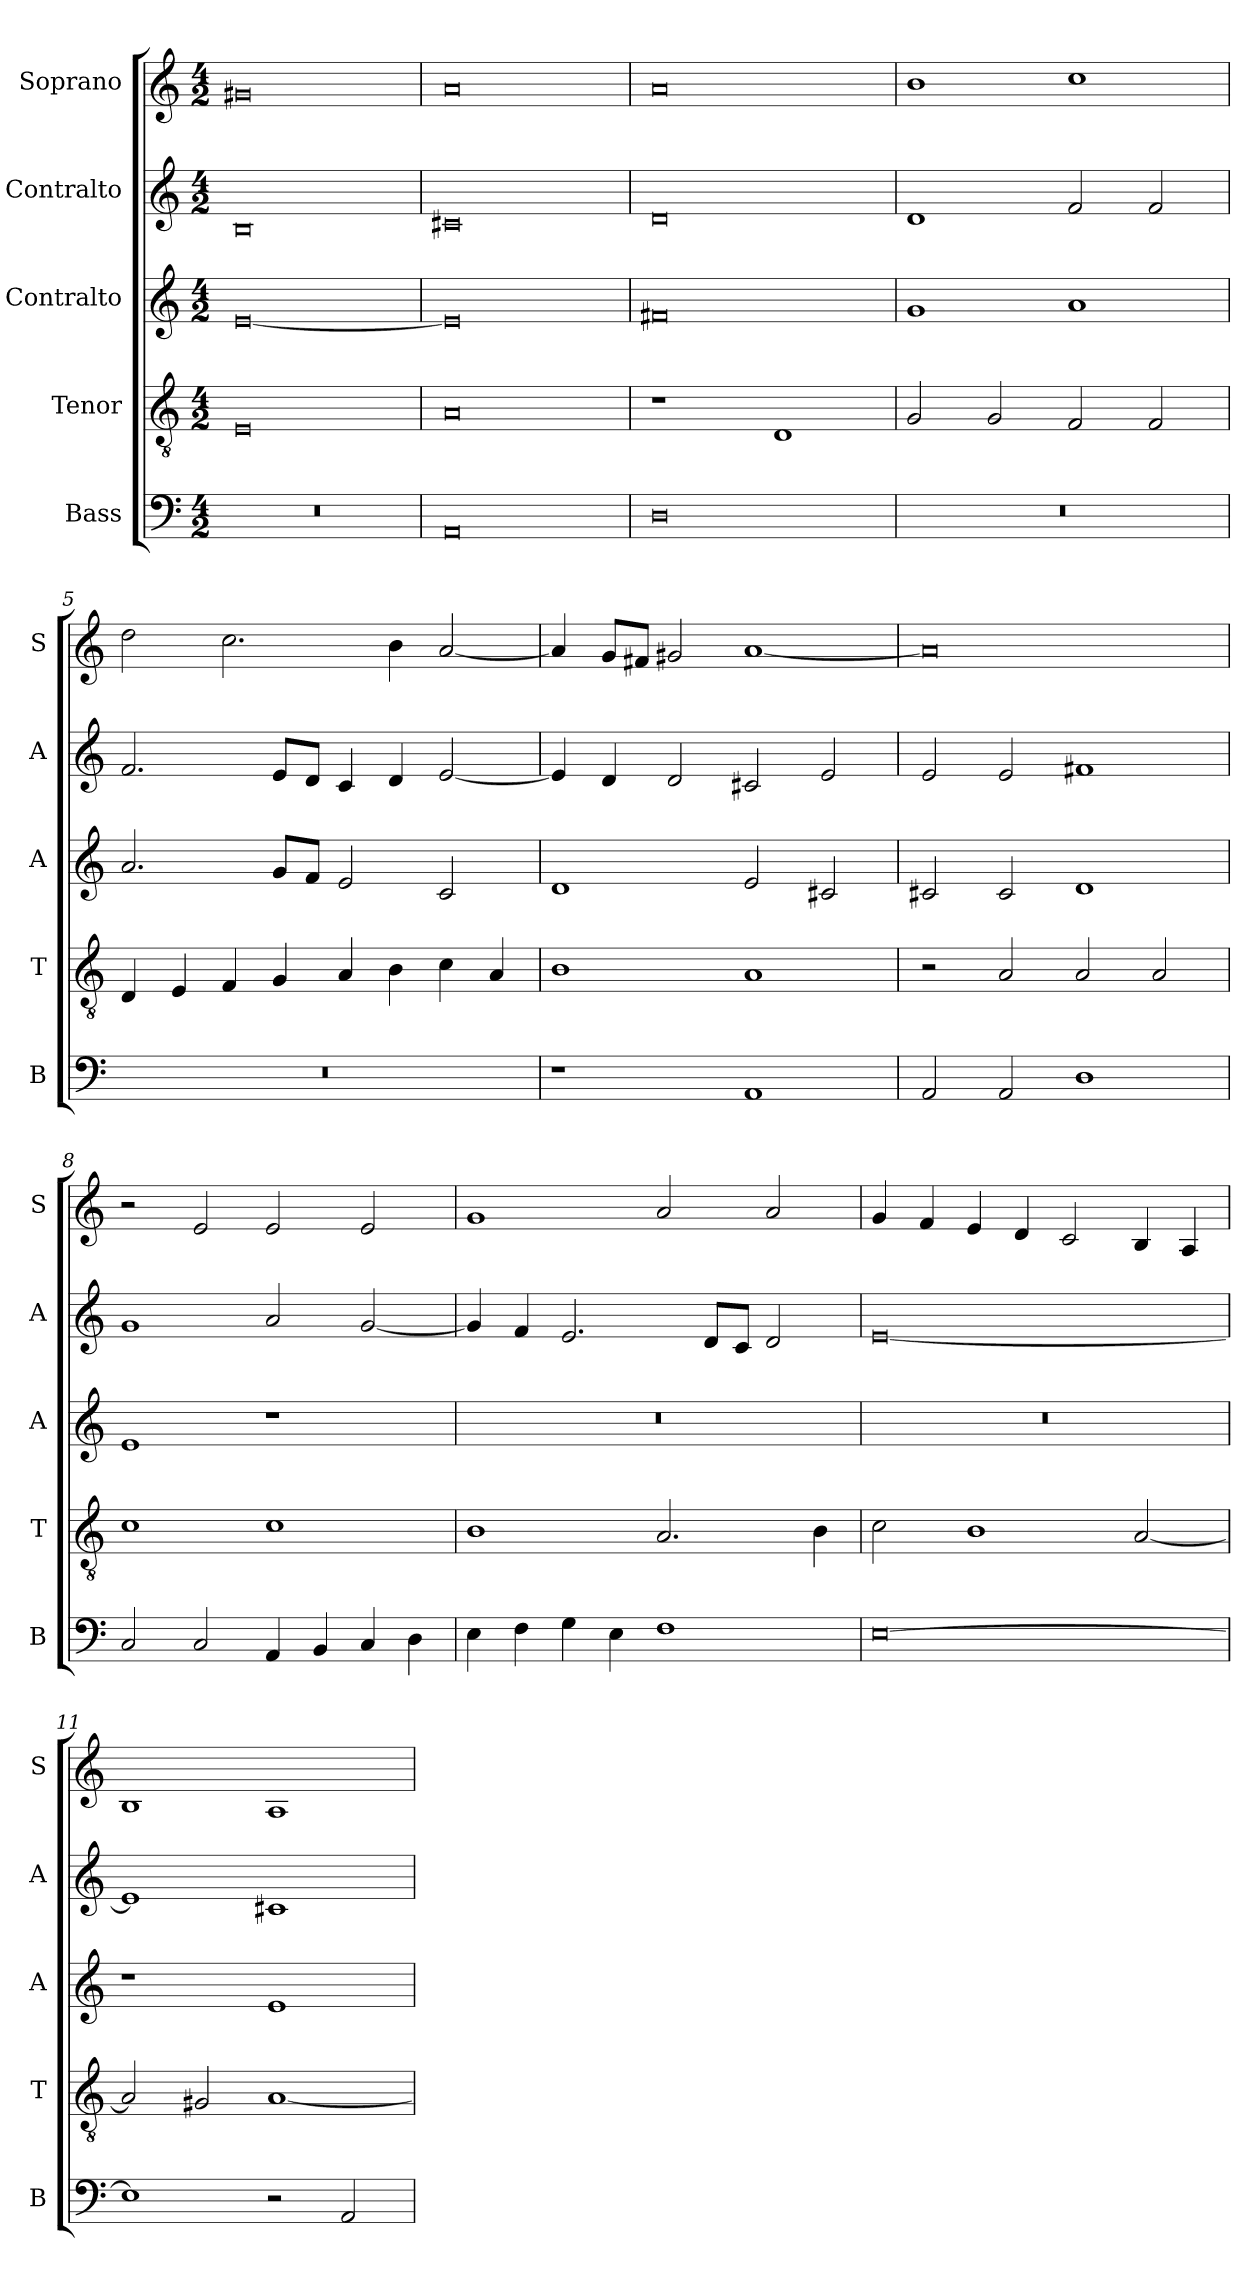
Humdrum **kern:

**kern	**kern	**kern	**kern	**kern
*part5	*part4	*part3	*part2	*part1
*staff5	*staff4	*staff3	*staff2	*staff1
*I"Bass	*I"Tenor	*I"Contralto	*I"Contralto	*I"Soprano
*I'B	*I'T	*I'A	*I'A	*I'S
*clefF4	*clefGv2	*clefG2	*clefG2	*clefG2
*k[]	*k[]	*k[]	*k[]	*k[]
*E:phr	*E:phr	*E:phr	*E:phr	*E:phr
*M4/2	*M4/2	*M4/2	*M4/2	*M4/2
=1	=1	=1	=1	=1
0r	0E	[0e	0B	0g#X
=2	=2	=2	=2	=2
0AA	0A	0e]	0c#X	0a
=3	=3	=3	=3	=3
0D	1r	0f#X	0d	0a
.	1D	.	.	.
=4	=4	=4	=4	=4
0r	2G	1g	1d	1b
.	2G	.	.	.
.	2F	1a	2f	1cc
.	2F	.	2f	.
=5	=5	=5	=5	=5
0r	4D	2.a	2.f	2dd
.	4E	.	.	.
.	4F	.	.	2.cc
.	4G	8g/L	8e/L	.
.	.	8f/J	8d/J	.
.	4A	2e	4c	.
.	4B	.	4d	4b
.	4c	2c	[2e	[2a
.	4A	.	.	.
=6	=6	=6	=6	=6
1r	1B	1d	4e]	4a]
.	.	.	4d	8g/L
.	.	.	.	8f#X/J
.	.	.	2d	2g#X
1AA	1A	2e	2c#X	[1a
.	.	2c#X	2e	.
=7	=7	=7	=7	=7
2AA	2r	2c#X	2e	0a]
2AA	2A	2c#	2e	.
1D	2A	1d	1f#X	.
.	2A	.	.	.
=8	=8	=8	=8	=8
2C	1c	1e	1g	2r
2C	.	.	.	2e
4AA	1c	1r	2a	2e
4BB	.	.	.	.
4C	.	.	[2g	2e
4D	.	.	.	.
=9	=9	=9	=9	=9
4E	1B	0r	4g]	1g
4F	.	.	4f	.
4G	.	.	2.e	.
4E	.	.	.	.
1F	2.A	.	.	2a
.	.	.	8d/L	.
.	.	.	8c/J	.
.	.	.	2d	2a
.	4B	.	.	.
=10	=10	=10	=10	=10
[0E	2c	0r	[0e	4g
.	.	.	.	4f
.	1B	.	.	4e
.	.	.	.	4d
.	.	.	.	2c
.	[2A	.	.	4B
.	.	.	.	4A
=11	=11	=11	=11	=11
1E]	2A]	1r	1e]	1B
.	2G#X	.	.	.
2r	[1A	1e	1c#X	1A
2AA	.	.	.	.
=	=	=	=	=
*-	*-	*-	*-	*-
